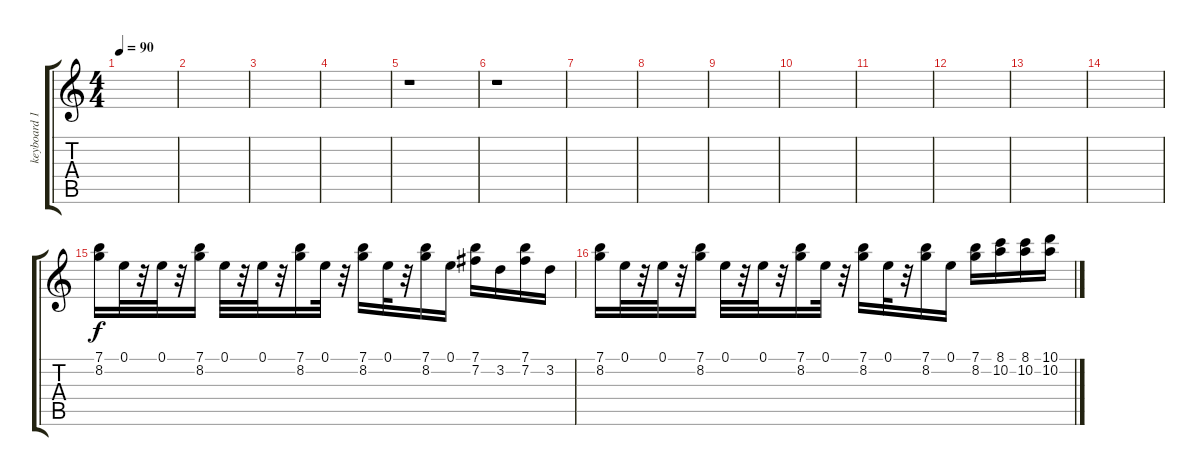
\track ("keyboard 1" "keyboard 1") {instrument stringensemble1}
\staff {score tabs}
\tuning (E5 B4 G4 D4 A3 E3) {hide}
\ts (4 4)
\tempo 90
\clef g2
\ks c
|
|
|
|
r.1 |
r.1 |
|
|
|
|
|
|
|
|
(7.1 8.2).16 0.1.32 r.32 0.1.32 r.32 (7.1 8.2).16 0.1.32 r.32 0.1.32 r.32 (7.1 8.2).16 0.1.32 r.32 (7.1 8.2).16 0.1.32 r.32 (7.1 8.2).16 0.1.16 (7.1 7.2).16 3.2.16 (7.1 7.2).16 3.2.16 |
(7.1 8.2).16 0.1.32 r.32 0.1.32 r.32 (7.1 8.2).16 0.1.32 r.32 0.1.32 r.32 (7.1 8.2).16 0.1.32 r.32 (7.1 8.2).16 0.1.32 r.32 (7.1 8.2).16 0.1.16 (7.1 8.2).16 (8.1 10.2).16 (8.1 10.2).16 (10.1 10.2).16
